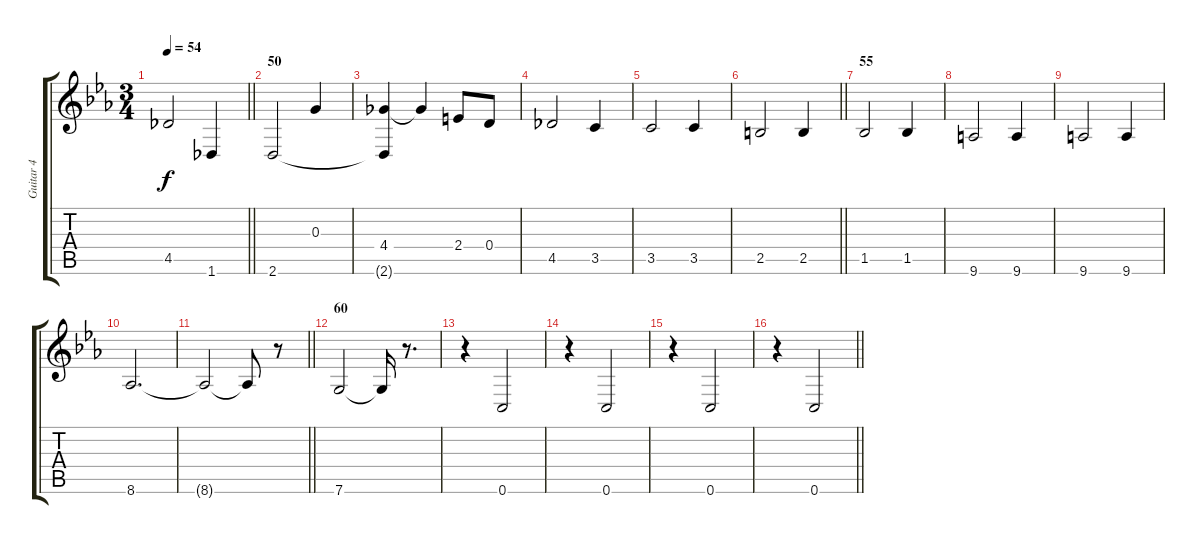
\track ("Guitar 4" "Guitar 4") {instrument acousticguitarnylon}
\staff {score tabs}
\tuning (E4 B3 G3 D3 A2 C2) {hide}
\ts (3 4)
\tempo 54
\clef g2
\barLineRight lightlight
\ks eb
4.5.2{dy f} 1.6.4 |
\section ("" "50")
2.6.2 0.3.4 |
(4.4 2.6{t}).4 4.4{t}.4 2.4.8 0.4.8 |
4.5.2 3.5.4 |
3.5.2 3.5.4 |
\barLineRight lightlight
2.5.2 2.5.4 |
\section ("" "55")
1.5.2 1.5.4 |
9.6.2 9.6.4 |
9.6.2 9.6.4 |
8.6.2{d} |
\barLineRight lightlight
8.6{t}.2 8.6{t}.8 r.8 |
\section ("" "60")
7.6.2 7.6{t}.16 r.8{d} |
r.4 0.6.2 |
r.4 0.6.2 |
r.4 0.6.2 |
\barLineRight lightlight
r.4 0.6.2
